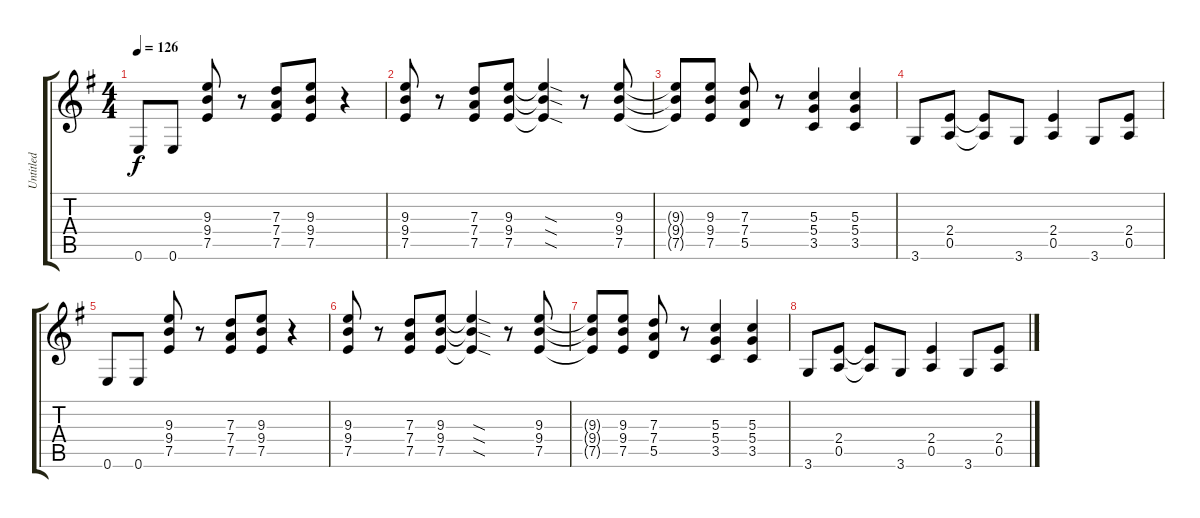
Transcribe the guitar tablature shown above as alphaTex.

\track ("Untitled" "Untitled") {instrument overdrivenguitar}
\staff {score tabs}
\tuning (E4 B3 G3 D3 A2 E2) {hide}
\ts (4 4)
\tempo 126
\clef g2
\ks g
0.6.8{dy f} 0.6.8 (9.3 9.4 7.5).8 r.8 (7.3 7.4 7.5).8 (9.3 9.4 7.5).8 r.4 |
(9.3 9.4 7.5).8 r.8 (7.3 7.4 7.5).8 (9.3 9.4 7.5).8 (9.3{sod t} 9.4{sod t} 7.5{sod t}).4 r.8 (9.3 9.4 7.5).8 |
(9.3{t} 9.4{t} 7.5{t}).8 (9.3 9.4 7.5).8 (7.3 7.4 5.5).8 r.8 (5.3 5.4 3.5).4 (5.3 5.4 3.5).4 |
3.6.8 (2.4 0.5).8 (2.4{t} 0.5{t}).8 3.6.8 (2.4 0.5).4 3.6.8 (2.4 0.5).8 |
0.6.8 0.6.8 (9.3 9.4 7.5).8 r.8 (7.3 7.4 7.5).8 (9.3 9.4 7.5).8 r.4 |
(9.3 9.4 7.5).8 r.8 (7.3 7.4 7.5).8 (9.3 9.4 7.5).8 (9.3{sod t} 9.4{sod t} 7.5{sod t}).4 r.8 (9.3 9.4 7.5).8 |
(9.3{t} 9.4{t} 7.5{t}).8 (9.3 9.4 7.5).8 (7.3 7.4 5.5).8 r.8 (5.3 5.4 3.5).4 (5.3 5.4 3.5).4 |
3.6.8 (2.4 0.5).8 (2.4{t} 0.5{t}).8 3.6.8 (2.4 0.5).4 3.6.8 (2.4 0.5).8
